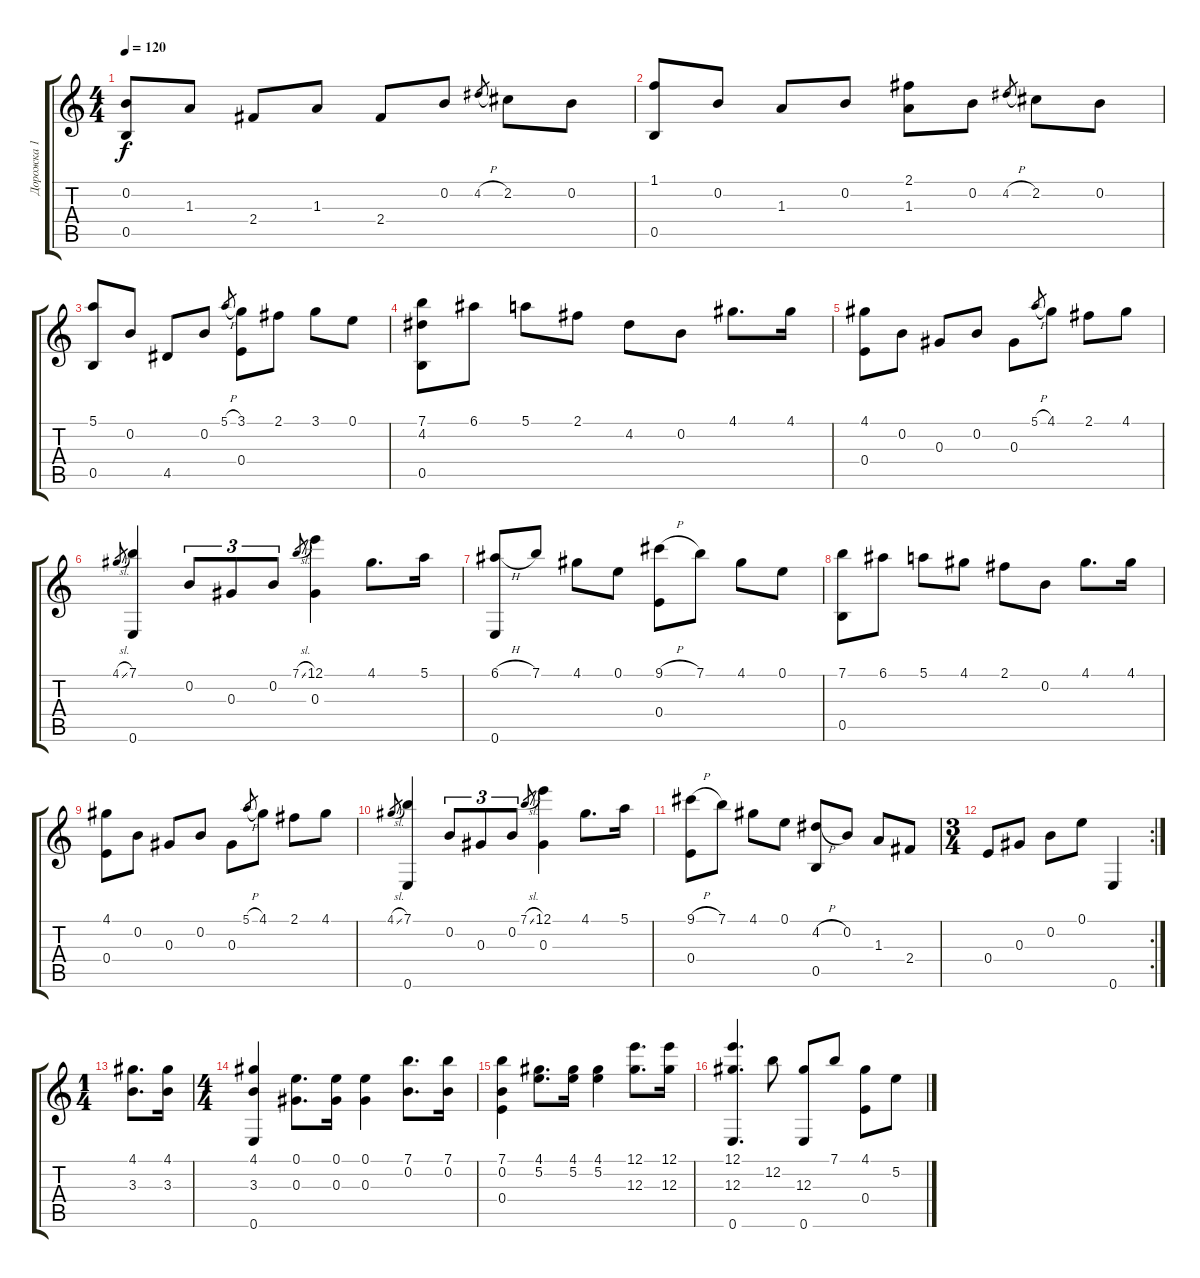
\track ("Дорожка 1" "Дорожка 1") {instrument acousticguitarnylon}
\staff {score tabs}
\tuning (E4 B3 Ab3 E3 B2 E2) {hide}
\ts (4 4)
\tempo 120
\clef g2
\ks c
(0.2 0.5).8{dy f} 1.3.8 2.4.8 1.3.8 2.4.8 0.2.8 4.2{h}.8{gr} 2.2.8 0.2.8 |
(1.1 0.5).8 0.2.8 1.3.8 0.2.8 (2.1 1.3).8 0.2.8 4.2{h}.8{gr} 2.2.8 0.2.8 |
(5.1 0.5).8 0.2.8 4.5.8 0.2.8 5.1{h}.8{gr} (3.1 0.4).8 2.1.8 3.1.8 0.1.8 |
(7.1 4.2 0.5).8 6.1.8 5.1.8 2.1.8 4.2.8 0.2.8 4.1.8{d} 4.1.16 |
(4.1 0.4).8 0.2.8 0.3.8 0.2.8 0.3.8 5.1{h}.8{gr} 4.1.8 2.1.8 4.1.8 |
4.1{sl}.8{gr} (7.1 0.6).4 0.2.8{tu (3 2)} 0.3.8{tu (3 2)} 0.2.8{tu (3 2)} 7.1{sl}.8{gr} (12.1 0.3).4 4.1.8{d} 5.1.16 |
(6.1{h} 0.6).8 7.1.8 4.1.8 0.1.8 (9.1{h} 0.4).8 7.1.8 4.1.8 0.1.8 |
(7.1 0.5).8 6.1.8 5.1.8 4.1.8 2.1.8 0.2.8 4.1.8{d} 4.1.16 |
(4.1 0.4).8 0.2.8 0.3.8 0.2.8 0.3.8 5.1{h}.8{gr} 4.1.8 2.1.8 4.1.8 |
4.1{sl}.8{gr} (7.1 0.6).4 0.2.8{tu (3 2)} 0.3.8{tu (3 2)} 0.2.8{tu (3 2)} 7.1{sl}.8{gr} (12.1 0.3).4 4.1.8{d} 5.1.16 |
(9.1{h} 0.4).8 7.1.8 4.1.8 0.1.8 (4.2{h} 0.5).8 0.2.8 1.3.8 2.4.8 |
\rc 2
\ts (3 4)
0.4.8 0.3.8 0.2.8 0.1.8 0.6.4 |
\ts (1 4)
(4.1 3.3).8{d} (4.1 3.3).16 |
\ts (4 4)
(4.1 3.3 0.6).4 (0.1 0.3).8{d} (0.1 0.3).16 (0.1 0.3).4 (7.1 0.2).8{d} (7.1 0.2).16 |
(7.1 0.2 0.4).4 (4.1 5.2).8{d} (4.1 5.2).16 (4.1 5.2).4 (12.1 12.3).8{d} (12.1 12.3).16 |
(12.1 12.3 0.6).4{d} 12.2.8 (12.3 0.6).8 7.1.8 (4.1 0.4).8 5.2.8
